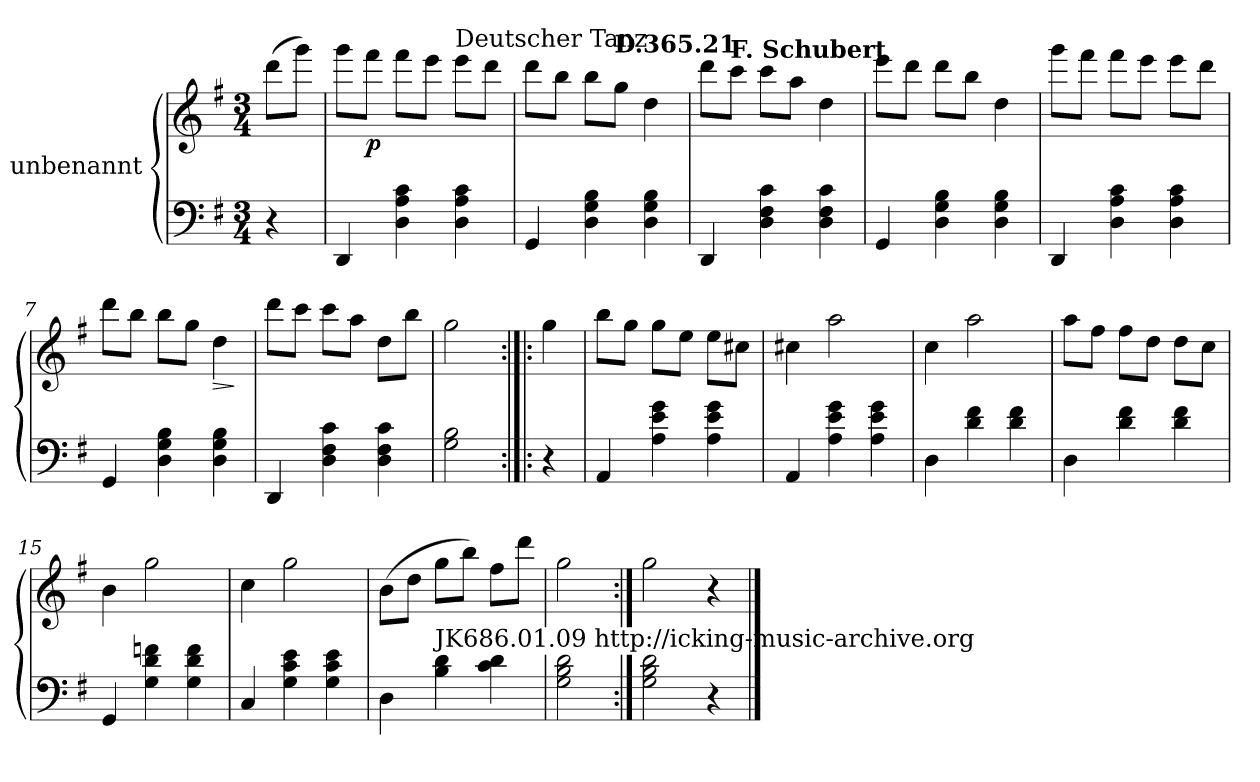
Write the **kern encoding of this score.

**kern	**kern	**dynam
*part1	*part1	*part1
*staff2	*staff1	*staff1/2
*I"unbenannt	*	*
*clefF4	*clefG2	*
*k[f#]	*k[f#]	*
*M3/4	*M3/4	*
=1	=1	=1
4r	(8ddd\L	.
.	8ggg\J)	.
=2	=2	=2
4DD/	8ggg\L	.
!	!	!LO:DY:b
.	8fff#\J	p
4D\ 4A\ 4c\	8fff#\L	.
.	8eee\J	.
!	!LO:TX:a:t=Deutscher Tanz	!
4D\ 4A\ 4c\	8eee\L	.
.	8ddd\J	.
=3	=3	=3
4GG/	8ddd\L	.
.	8bb\J	.
4D\ 4G\ 4B\	8bb\L	.
!	!LO:TX:a:B:t=D.365.21	!
.	8gg\J	.
4D\ 4G\ 4B\	4dd\	.
=4	=4	=4
4DD/	8ddd\L	.
!	!LO:TX:a:B:t=F. Schubert	!
.	8ccc\J	.
4D\ 4F#\ 4c\	8ccc\L	.
.	8aa\J	.
4D\ 4F#\ 4c\	4dd\	.
!!LO:LB:g=z
=5	=5	=5
4GG/	8eee\L	.
.	8ddd\J	.
4D\ 4G\ 4B\	8ddd\L	.
.	8bb\J	.
4D\ 4G\ 4B\	4dd\	.
=6	=6	=6
4DD/	8ggg\L	.
.	8fff#\J	.
4D\ 4A\ 4c\	8fff#\L	.
.	8eee\J	.
4D\ 4A\ 4c\	8eee\L	.
.	8ddd\J	.
=7	=7	=7
4GG/	8ddd\L	.
.	8bb\J	.
4D\ 4G\ 4B\	8bb\L	.
.	8gg\J	.
!	!	!LO:HP:b
4D\ 4G\ 4B\	4dd\	>
.	.	]
=8	=8	=8
4DD/	8ddd\L	.
.	8ccc\J	.
4D\ 4F#\ 4c\	8ccc\L	.
.	8aa\J	.
4D\ 4F#\ 4c\	8dd\L	.
.	8bb\J	.
=9	=9	=9
2G\ 2B\	2gg\	.
!!LO:LB:g=z
=10:|!|:	=10:|!|:	=10:|!|:
4r	4gg\	.
=11	=11	=11
4AA/	8bb\L	.
.	8gg\J	.
4A\ 4e\ 4g\	8gg\L	.
.	8ee\J	.
4A\ 4e\ 4g\	8ee\L	.
.	8cc#X\J	.
=12	=12	=12
4AA/	4cc#X\	.
4A\ 4e\ 4g\	2aa\	.
4A\ 4e\ 4g\	.	.
=13	=13	=13
4D\	4cc\	.
4d\ 4f#\	2aa\	.
4d\ 4f#\	.	.
=14	=14	=14
4D\	8aa\L	.
.	8ff#\J	.
4d\ 4f#\	8ff#\L	.
.	8dd\J	.
4d\ 4f#\	8dd\L	.
.	8cc\J	.
!!LO:LB:g=z
=15	=15	=15
4GG/	4b\	.
4G\ 4d\ 4fn\	2gg\	.
4G\ 4d\ 4f\	.	.
=16	=16	=16
4C/	4cc\	.
4G\ 4c\ 4e\	2gg\	.
4G\ 4c\ 4e\	.	.
=17	=17	=17
4D\	(8b\L	.
.	8dd\J	.
!LO:TX:a:t=JK686.01.09 http&colon;//icking-music-archive.org	!	!
4B\ 4d\	8gg\L	.
.	8bb\J)	.
4c\ 4d\	8ff#\L	.
.	8ddd\J	.
=18	=18	=18
2G\ 2B\ 2d\	2gg\	.
=19:|!	=19:|!	=19:|!
2G\ 2B\ 2d\	2gg\	.
4r	4r	.
==	==	==
*-	*-	*-
